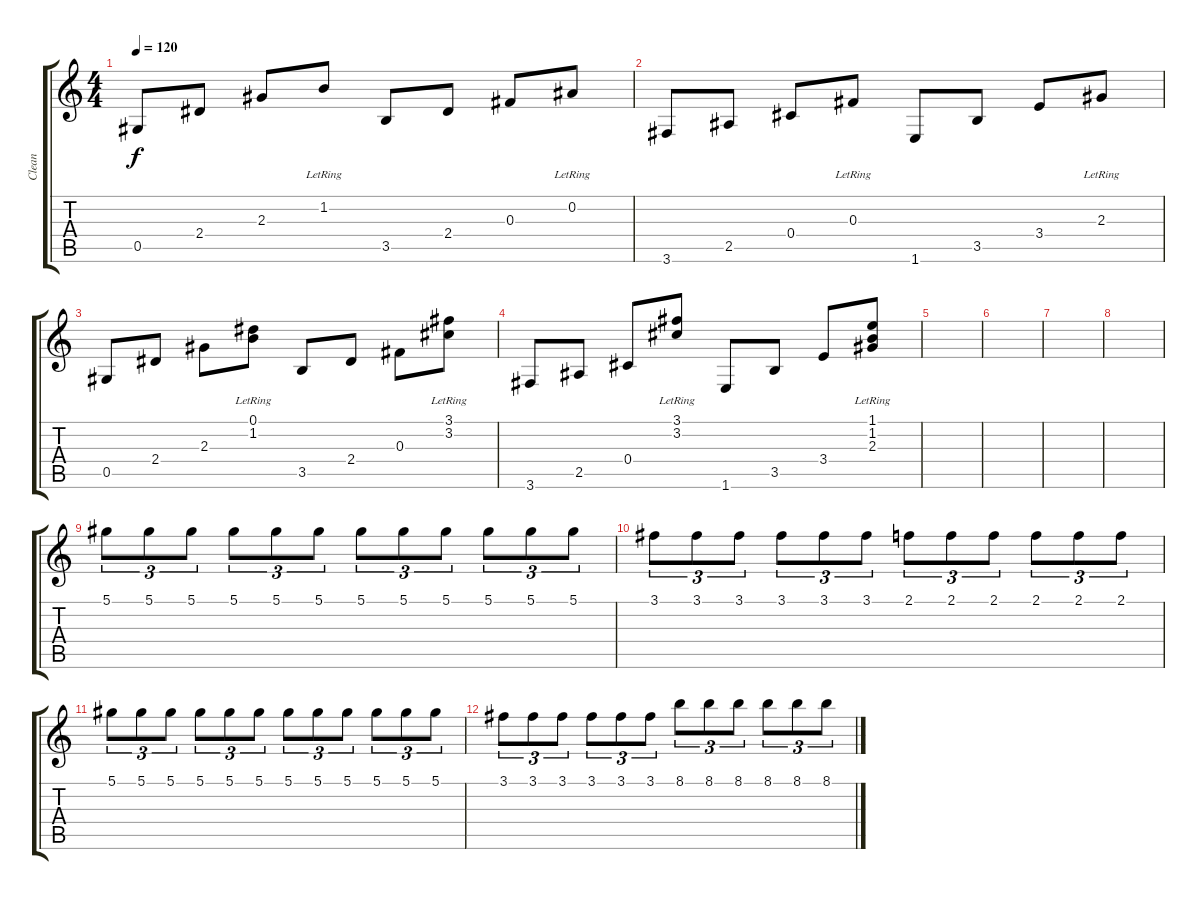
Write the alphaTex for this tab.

\track ("Clean" "Clean") {instrument acousticguitarsteel}
\staff {score tabs}
\tuning (Eb4 Bb3 Gb3 Db3 Ab2 Eb2) {hide}
\ts (4 4)
\tempo 120
\clef g2
\ks c
0.5.8{dy f} 2.4.8 2.3.8 1.2{lr}.8 3.5.8 2.4.8 0.3.8 0.2{lr}.8 |
3.6.8 2.5.8 0.4.8 0.3{lr}.8 1.6.8 3.5.8 3.4.8 2.3{lr}.8 |
0.5.8 2.4.8 2.3.8 (0.1{lr} 1.2{lr}).8 3.5.8 2.4.8 0.3.8 (3.1{lr} 3.2{lr}).8 |
3.6.8 2.5.8 0.4.8 (3.1{lr} 3.2{lr}).8 1.6.8 3.5.8 3.4.8 (1.1{lr} 1.2{lr} 2.3{lr}).8 |
|
|
|
|
5.1.8{tu (3 2)} 5.1.8{tu (3 2)} 5.1.8{tu (3 2)} 5.1.8{tu (3 2)} 5.1.8{tu (3 2)} 5.1.8{tu (3 2)} 5.1.8{tu (3 2)} 5.1.8{tu (3 2)} 5.1.8{tu (3 2)} 5.1.8{tu (3 2)} 5.1.8{tu (3 2)} 5.1.8{tu (3 2)} |
3.1.8{tu (3 2)} 3.1.8{tu (3 2)} 3.1.8{tu (3 2)} 3.1.8{tu (3 2)} 3.1.8{tu (3 2)} 3.1.8{tu (3 2)} 2.1.8{tu (3 2)} 2.1.8{tu (3 2)} 2.1.8{tu (3 2)} 2.1.8{tu (3 2)} 2.1.8{tu (3 2)} 2.1.8{tu (3 2)} |
5.1.8{tu (3 2)} 5.1.8{tu (3 2)} 5.1.8{tu (3 2)} 5.1.8{tu (3 2)} 5.1.8{tu (3 2)} 5.1.8{tu (3 2)} 5.1.8{tu (3 2)} 5.1.8{tu (3 2)} 5.1.8{tu (3 2)} 5.1.8{tu (3 2)} 5.1.8{tu (3 2)} 5.1.8{tu (3 2)} |
3.1.8{tu (3 2)} 3.1.8{tu (3 2)} 3.1.8{tu (3 2)} 3.1.8{tu (3 2)} 3.1.8{tu (3 2)} 3.1.8{tu (3 2)} 8.1.8{tu (3 2)} 8.1.8{tu (3 2)} 8.1.8{tu (3 2)} 8.1.8{tu (3 2)} 8.1.8{tu (3 2)} 8.1.8{tu (3 2)}
